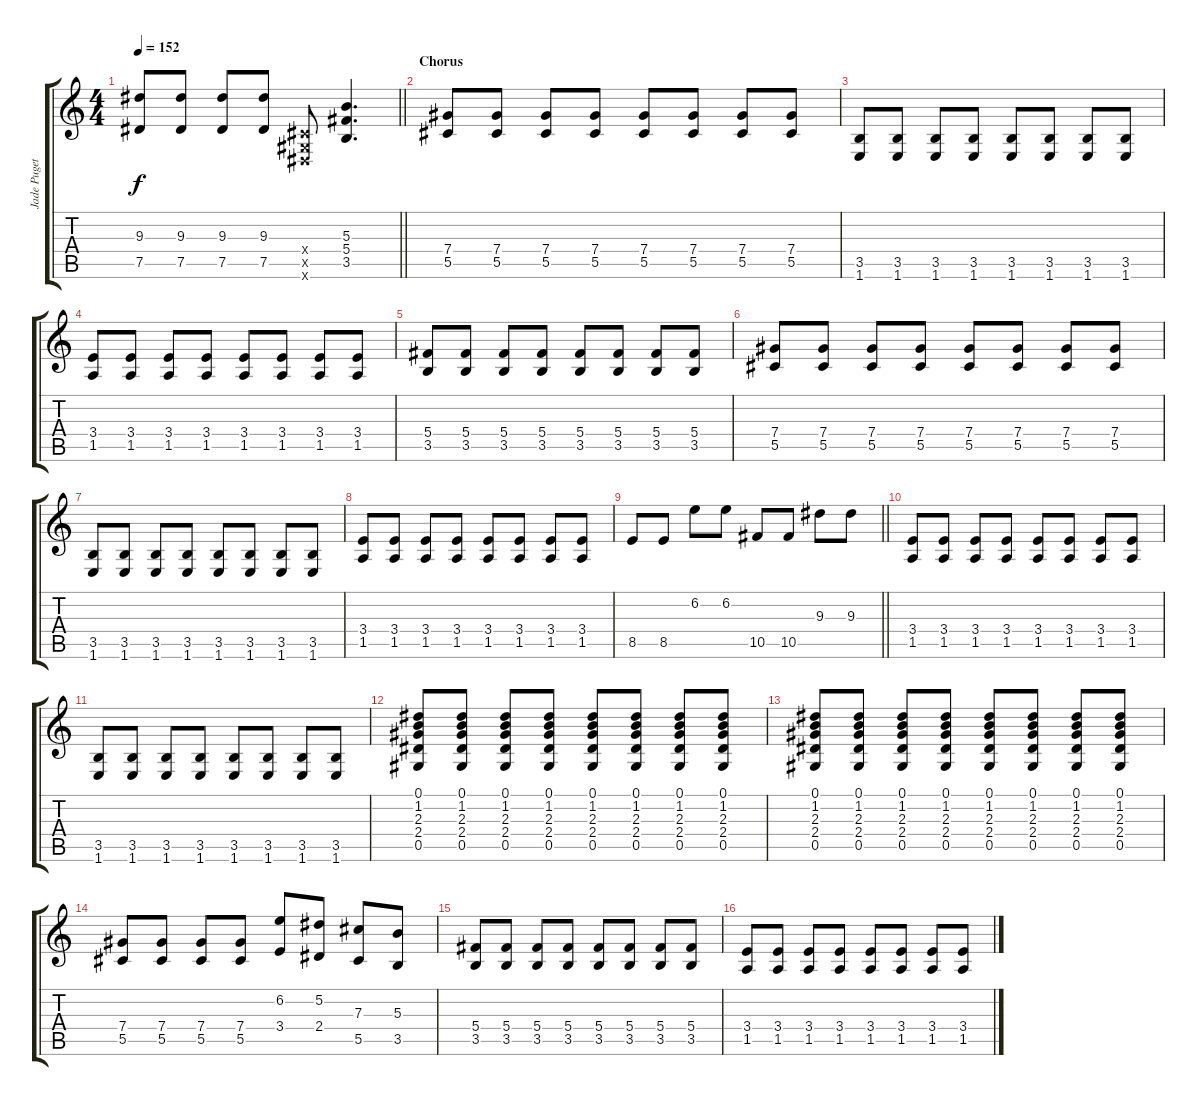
\track ("Jade Puget" "Jade Puget") {instrument overdrivenguitar}
\staff {score tabs}
\tuning (Eb4 Bb3 Gb3 Db3 Ab2 Eb2) {hide}
\ts (4 4)
\tempo 152
\clef g2
\barLineRight lightlight
\ks c
(9.3 7.5).8{dy f} (9.3 7.5).8 (9.3 7.5).8 (9.3 7.5).8 (0.4{x} 0.5{x} 0.6{x}).8 (5.3 5.4 3.5).4{d} |
\section ("" "Chorus")
(7.4 5.5).8 (7.4 5.5).8 (7.4 5.5).8 (7.4 5.5).8 (7.4 5.5).8 (7.4 5.5).8 (7.4 5.5).8 (7.4 5.5).8 |
(3.5 1.6).8 (3.5 1.6).8 (3.5 1.6).8 (3.5 1.6).8 (3.5 1.6).8 (3.5 1.6).8 (3.5 1.6).8 (3.5 1.6).8 |
(3.4 1.5).8 (3.4 1.5).8 (3.4 1.5).8 (3.4 1.5).8 (3.4 1.5).8 (3.4 1.5).8 (3.4 1.5).8 (3.4 1.5).8 |
(5.4 3.5).8 (5.4 3.5).8 (5.4 3.5).8 (5.4 3.5).8 (5.4 3.5).8 (5.4 3.5).8 (5.4 3.5).8 (5.4 3.5).8 |
(7.4 5.5).8 (7.4 5.5).8 (7.4 5.5).8 (7.4 5.5).8 (7.4 5.5).8 (7.4 5.5).8 (7.4 5.5).8 (7.4 5.5).8 |
(3.5 1.6).8 (3.5 1.6).8 (3.5 1.6).8 (3.5 1.6).8 (3.5 1.6).8 (3.5 1.6).8 (3.5 1.6).8 (3.5 1.6).8 |
(3.4 1.5).8 (3.4 1.5).8 (3.4 1.5).8 (3.4 1.5).8 (3.4 1.5).8 (3.4 1.5).8 (3.4 1.5).8 (3.4 1.5).8 |
\barLineRight lightlight
8.5.8 8.5.8 6.2.8 6.2.8 10.5.8 10.5.8 9.3.8 9.3.8 |
(3.4 1.5).8 (3.4 1.5).8 (3.4 1.5).8 (3.4 1.5).8 (3.4 1.5).8 (3.4 1.5).8 (3.4 1.5).8 (3.4 1.5).8 |
(3.5 1.6).8 (3.5 1.6).8 (3.5 1.6).8 (3.5 1.6).8 (3.5 1.6).8 (3.5 1.6).8 (3.5 1.6).8 (3.5 1.6).8 |
(0.1 1.2 2.3 2.4 0.5).8 (0.1 1.2 2.3 2.4 0.5).8 (0.1 1.2 2.3 2.4 0.5).8 (0.1 1.2 2.3 2.4 0.5).8 (0.1 1.2 2.3 2.4 0.5).8 (0.1 1.2 2.3 2.4 0.5).8 (0.1 1.2 2.3 2.4 0.5).8 (0.1 1.2 2.3 2.4 0.5).8 |
(0.1 1.2 2.3 2.4 0.5).8 (0.1 1.2 2.3 2.4 0.5).8 (0.1 1.2 2.3 2.4 0.5).8 (0.1 1.2 2.3 2.4 0.5).8 (0.1 1.2 2.3 2.4 0.5).8 (0.1 1.2 2.3 2.4 0.5).8 (0.1 1.2 2.3 2.4 0.5).8 (0.1 1.2 2.3 2.4 0.5).8 |
(7.4 5.5).8 (7.4 5.5).8 (7.4 5.5).8 (7.4 5.5).8 (6.2 3.4).8 (5.2 2.4).8 (7.3 5.5).8 (5.3 3.5).8 |
(5.4 3.5).8 (5.4 3.5).8 (5.4 3.5).8 (5.4 3.5).8 (5.4 3.5).8 (5.4 3.5).8 (5.4 3.5).8 (5.4 3.5).8 |
(3.4 1.5).8 (3.4 1.5).8 (3.4 1.5).8 (3.4 1.5).8 (3.4 1.5).8 (3.4 1.5).8 (3.4 1.5).8 (3.4 1.5).8
